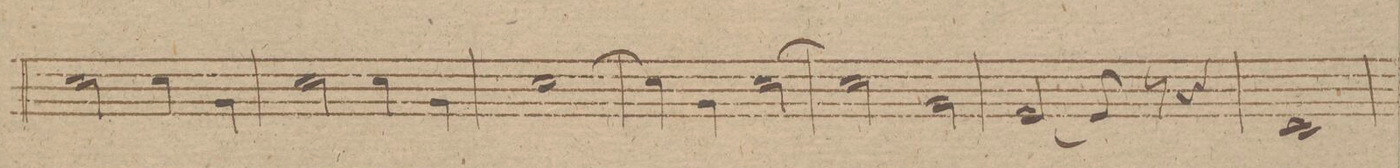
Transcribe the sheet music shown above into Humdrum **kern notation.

**kern	**dynam
*I"Clarino 2do in E.	*
*clefG2	*
*k[f#c#g#d#]	*
*met(c)	*
*M4/4	*
2ee\	.
4ee\	.
4b\	.
=72	=72
2ee\	.
4ee\	.
4b\	.
=73	=73
[1ee\	.
=74	=74
4ee\]	.
4b\	.
[2ee\	.
=75	=75
2ee\]	.
2b\	.
=76	=76
[2g#/	.
8g#/]	.
8r	.
4r	.
=77	=77
1e/	.
=78	=78
*-	*-
